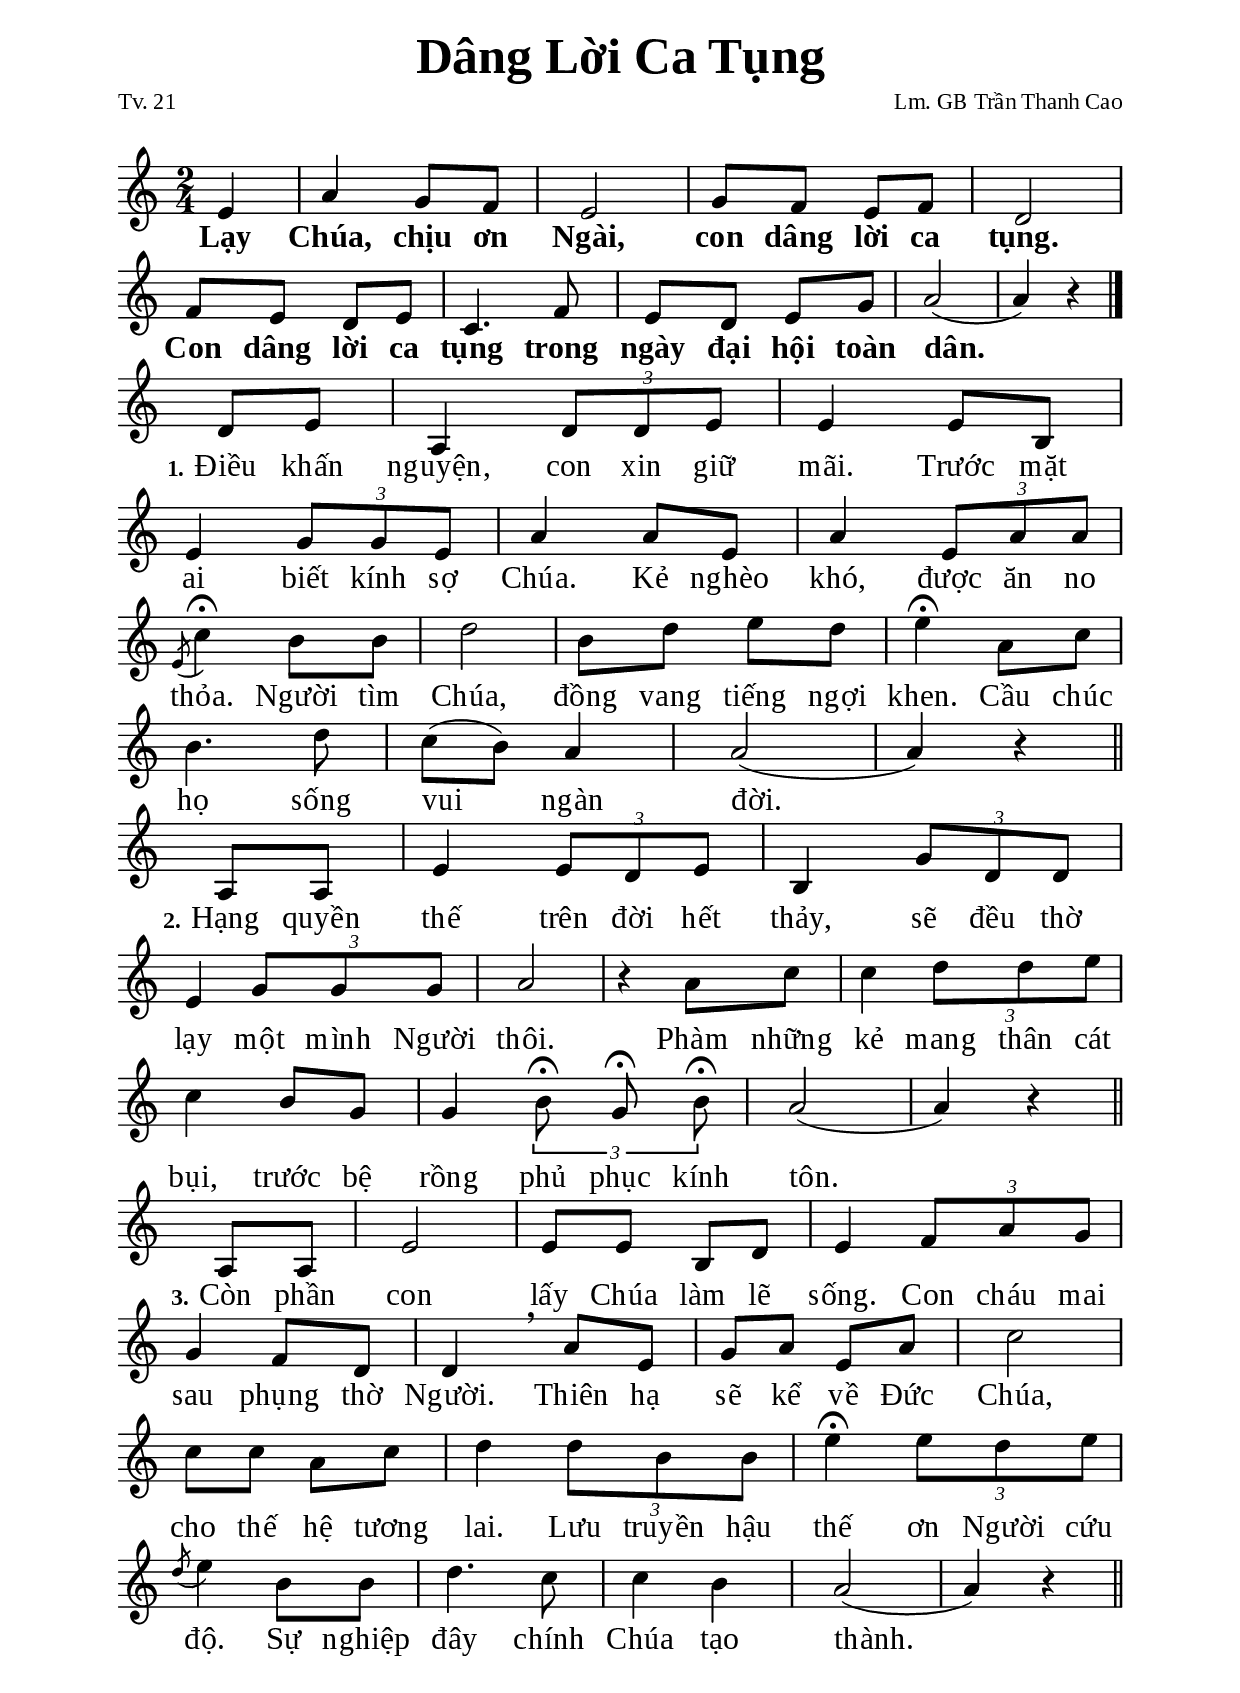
% Cài đặt chung
\version "2.20.0"
\include "english.ly"

\header {
  title = \markup { \fontsize #3 "Dâng Lời Ca Tụng" }
  poet = "Tv. 21"
  composer = "Lm. GB Trần Thanh Cao"
  arranger = " "
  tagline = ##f
}


\paper {
   #(set-paper-size "a4")
  top-margin = 10\mm
  bottom-margin = 10\mm
  left-margin = 20\mm
  right-margin = 20\mm
  indent = #0
  #(define fonts
    (make-pango-font-tree
      "Liberation Serif"
      "Liberation Serif"
      "Liberation Serif"
      (/ 20 20)))
  page-count = #1
}

% Nhạc điệp khúc
nhacDiepKhuc = \relative c' {

  \partial 4 e4 |
  a g8 f |
  e2 |
  g8 f e f |
  d2 |
  f8 e d e |
  c4. f8 |
  e d e g |
  a2 ( |
  a4) r \bar "|."
}

% Nhạc phiên khúc
nhacPhienKhucMot = \relative c' {

  \partial 4 d8 e |
  a,4 \tuplet 3/2 { d8 d e } |
  e4 e8 b |
  e4 \tuplet 3/2 { g8 g e } |
  a4 a8 e |
  a4 \tuplet 3/2 { e8 a a } |
  \acciaccatura e8 c'4 \fermata b8 b |
  d2 |
  b8 d e d |
  e4 \fermata a,8 c |
  b4. d8 |
  c8 (b) a4 |
  a2 ( |
  a4) r \bar "||"
}

nhacPhienKhucHai = \relative c' {

  \partial 4 a8 a |
  e'4 \tuplet 3/2 { e8 d e } |
  b4 \tuplet 3/2 { g'8 d d } |
  e4 \tuplet 3/2 { g8 g g } |
  a2 |
  r4 a8 c |
  c4 \tuplet 3/2 { d8 d e } |
  c4 b8 g |
  g4
  \autoBeamOff \tuplet 3/2 { b8 \fermata g \fermata b \fermata } |
  a2 ( |
  a4) r \bar "||"
}

nhacPhienKhucBa = \relative c' {

  \partial 4 a8 a |
  e'2 |
  e8 e b d |
  e4 \tuplet 3/2 { f8 a g } |
  g4 f8 d |
  d4 \breathe a'8 e |
  g a e a |
  c2 |
  c8 c a c |
  d4 \tuplet 3/2 { d8 b b } |
  e4 \fermata \tuplet 3/2 { e8 d e } |
  \acciaccatura d8 e4 b8 b |
  d4. c8 |
  c4 b |
  a2 ( |
  a4) r \bar "||"
}

% Lời điệp khúc
loiDiepKhuc = \lyricmode {
 
  Lạy Chúa, chịu ơn Ngài, con dâng lời ca tụng.
  Con dâng lời ca tụng trong ngày đại hội toàn dân.
}

% Lời phiên khúc
loiPhienKhucMot = \lyricmode {
  \set stanza = #"1."
  Điều khấn nguyện, con xin giữ mãi.
  Trước mặt ai biết kính sợ Chúa.
  Kẻ nghèo khó, được ăn no thỏa.
  Người tìm Chúa, đồng vang tiếng ngợi khen.
  Cầu chúc họ sống vui ngàn đời.
}

loiPhienKhucHai = \lyricmode {
  \set stanza = #"2."
  Hạng quyền thế trên đời hết thảy,
  sẽ đều thờ lạy một mình Người thôi.
  Phàm những kẻ mang thân cát bụi,
  trước bệ rồng phủ phục kính tôn.
}

loiPhienKhucBa = \lyricmode {
  \set stanza = #"3."
  Còn phần con lấy Chúa làm lẽ sống.
  Con cháu mai sau phụng thờ Người.
  Thiên hạ sẽ kể về Đức Chúa,
  cho thế hệ tương lai.
  Lưu truyền hậu thế ơn Người cứu độ.
  Sự nghiệp đây chính Chúa tạo thành.
}


% Dàn trang
\score {
  \new ChoirStaff <<
    \new Staff = diepKhuc \with {
        \consists "Merge_rests_engraver"
        \magnifyStaff #(magstep +1)
      }
      <<
      \new Voice = beSop {
        \key c \major \time 2/4 \stemNeutral \nhacDiepKhuc
      }
    >>
    \new Lyrics \lyricsto beSop \loiDiepKhuc
  >>
  \layout {
    \override Lyrics.LyricText.font-series = #'bold
    \override Lyrics.LyricText.font-size = #+3
    \override Lyrics.LyricSpace.minimum-distance = #2.0
    \override Score.BarNumber.break-visibility = ##(#f #f #f)
    \override Score.SpacingSpanner.uniform-stretching = ##t
  }
}

\score {
  \new ChoirStaff <<
    \new Staff = phienKhuc \with {
        \magnifyStaff #(magstep +1)
      }
      <<
      \new Voice = beSop {
        \key c \major \time 2/4 \nhacPhienKhucMot
      }
    >>
    \new Lyrics \lyricsto beSop \loiPhienKhucMot
  >>
  \layout {
    \override Staff.TimeSignature.transparent = ##t
    \override Lyrics.LyricText.font-size = #+3
    \override Lyrics.LyricSpace.minimum-distance = #2.0
    \override Score.BarNumber.break-visibility = ##(#f #f #f)
    \override Score.SpacingSpanner.uniform-stretching = ##t
  } 
}

\score {
  \new ChoirStaff <<
    \new Staff = phienKhuc \with {
        \magnifyStaff #(magstep +1)
      }
      <<
      \new Voice = beSop {
        \key c \major \time 2/4 \nhacPhienKhucHai
      }
    >>
    \new Lyrics \lyricsto beSop \loiPhienKhucHai
  >>
  \layout {
    \override Staff.TimeSignature.transparent = ##t
    \override Lyrics.LyricText.font-size = #+3
    \override Lyrics.LyricSpace.minimum-distance = #2.0
    \override Score.BarNumber.break-visibility = ##(#f #f #f)
    \override Score.SpacingSpanner.uniform-stretching = ##t
  } 
}

\score {
  \new ChoirStaff <<
    \new Staff = phienKhuc \with {
        \magnifyStaff #(magstep +1)
      }
      <<
      \new Voice = beSop {
        \key c \major \time 2/4 \nhacPhienKhucBa
      }
    >>
    \new Lyrics \lyricsto beSop \loiPhienKhucBa
  >>
  \layout {
    \override Staff.TimeSignature.transparent = ##t
    \override Lyrics.LyricText.font-size = #+3
    \override Lyrics.LyricSpace.minimum-distance = #2.0
    \override Score.BarNumber.break-visibility = ##(#f #f #f)
    \override Score.SpacingSpanner.uniform-stretching = ##t
  } 
}
